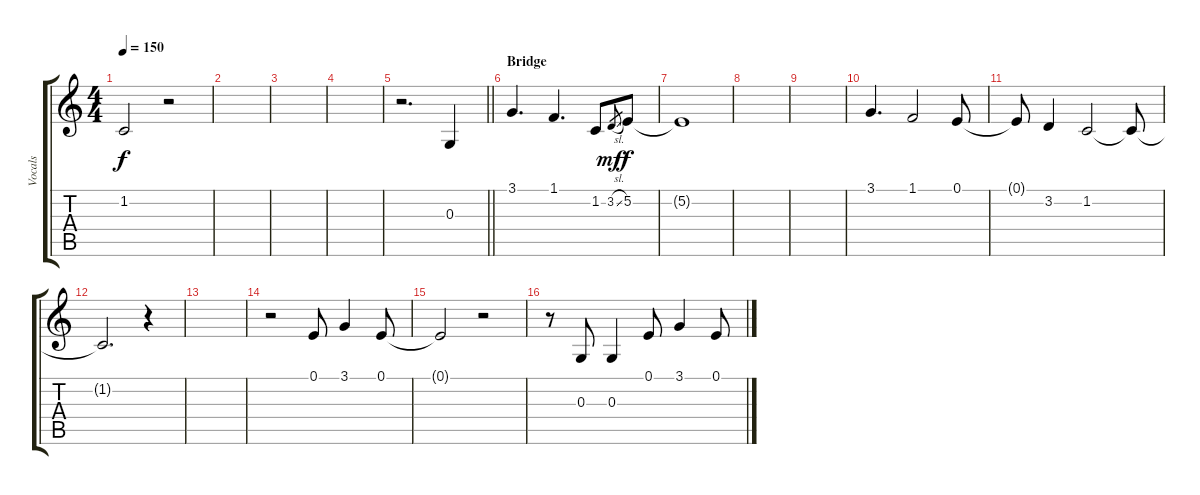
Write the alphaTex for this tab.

\track ("Vocals" "Vocals") {instrument clarinet}
\staff {score tabs}
\tuning (E4 B3 G3 D3 A2 E2) {hide}
\ts (4 4)
\tempo 150
\clef g2
\ks c
1.2{t}.2{dy f} r.2 |
|
|
|
\barLineRight lightlight
r.2{d} 0.3.4 |
\section ("" "Bridge")
3.1.4{d} 1.1.4{d} 1.2.8 3.2{sl}.8{gr dy mf} 5.2.8{dy f} |
5.2{t}.1 |
|
|
3.1.4{d} 1.1.2 0.1.8 |
0.1{t}.8 3.2.4 1.2.2 1.2{t}.8 |
1.2{t}.2{d} r.4 |
|
r.2 0.1.8 3.1.4 0.1.8 |
0.1{t}.2 r.2 |
r.8 0.3.8 0.3.4 0.1.8 3.1.4 0.1.8
